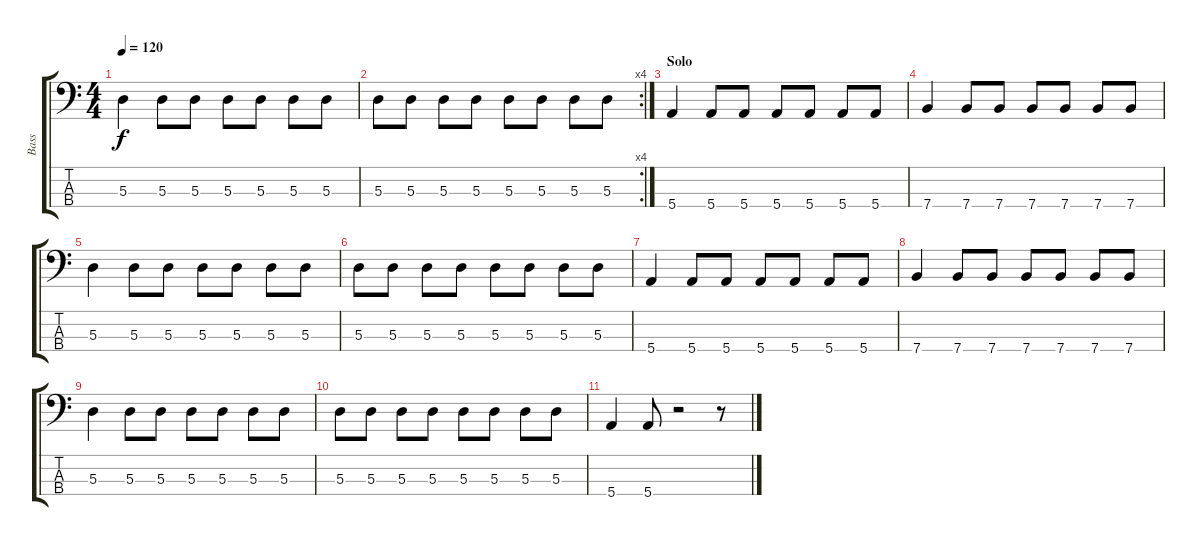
\track ("Bass" "Bass") {instrument electricbassfinger}
\staff {score tabs}
\tuning (G2 D2 A1 E1) {hide}
\ts (4 4)
\tempo 120
\clef f4
\ks c
5.3.4{dy f} 5.3.8 5.3.8 5.3.8 5.3.8 5.3.8 5.3.8 |
\rc 4
5.3.8 5.3.8 5.3.8 5.3.8 5.3.8 5.3.8 5.3.8 5.3.8 |
\section ("" "Solo")
5.4.4 5.4.8 5.4.8 5.4.8 5.4.8 5.4.8 5.4.8 |
7.4.4 7.4.8 7.4.8 7.4.8 7.4.8 7.4.8 7.4.8 |
5.3.4 5.3.8 5.3.8 5.3.8 5.3.8 5.3.8 5.3.8 |
5.3.8 5.3.8 5.3.8 5.3.8 5.3.8 5.3.8 5.3.8 5.3.8 |
5.4.4 5.4.8 5.4.8 5.4.8 5.4.8 5.4.8 5.4.8 |
7.4.4 7.4.8 7.4.8 7.4.8 7.4.8 7.4.8 7.4.8 |
5.3.4 5.3.8 5.3.8 5.3.8 5.3.8 5.3.8 5.3.8 |
5.3.8 5.3.8 5.3.8 5.3.8 5.3.8 5.3.8 5.3.8 5.3.8 |
5.4.4 5.4.8 r.2 r.8
